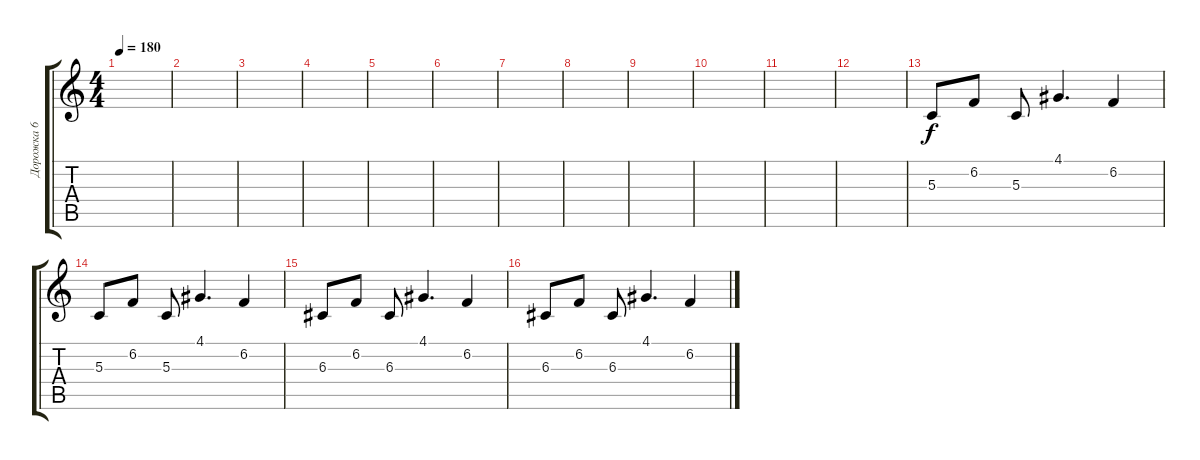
\track ("Дорожка 6" "Дорожка 6") {instrument lead1square}
\staff {score tabs}
\tuning (E4 B3 G3 D3 A2 E2) {hide}
\ts (4 4)
\tempo 180
\clef g2
\ks c
|
|
|
|
|
|
|
|
|
|
|
|
5.3.8 6.2.8 5.3.8 4.1.4{d} 6.2.4 |
5.3.8 6.2.8 5.3.8 4.1.4{d} 6.2.4 |
6.3.8 6.2.8 6.3.8 4.1.4{d} 6.2.4 |
6.3.8 6.2.8 6.3.8 4.1.4{d} 6.2.4
